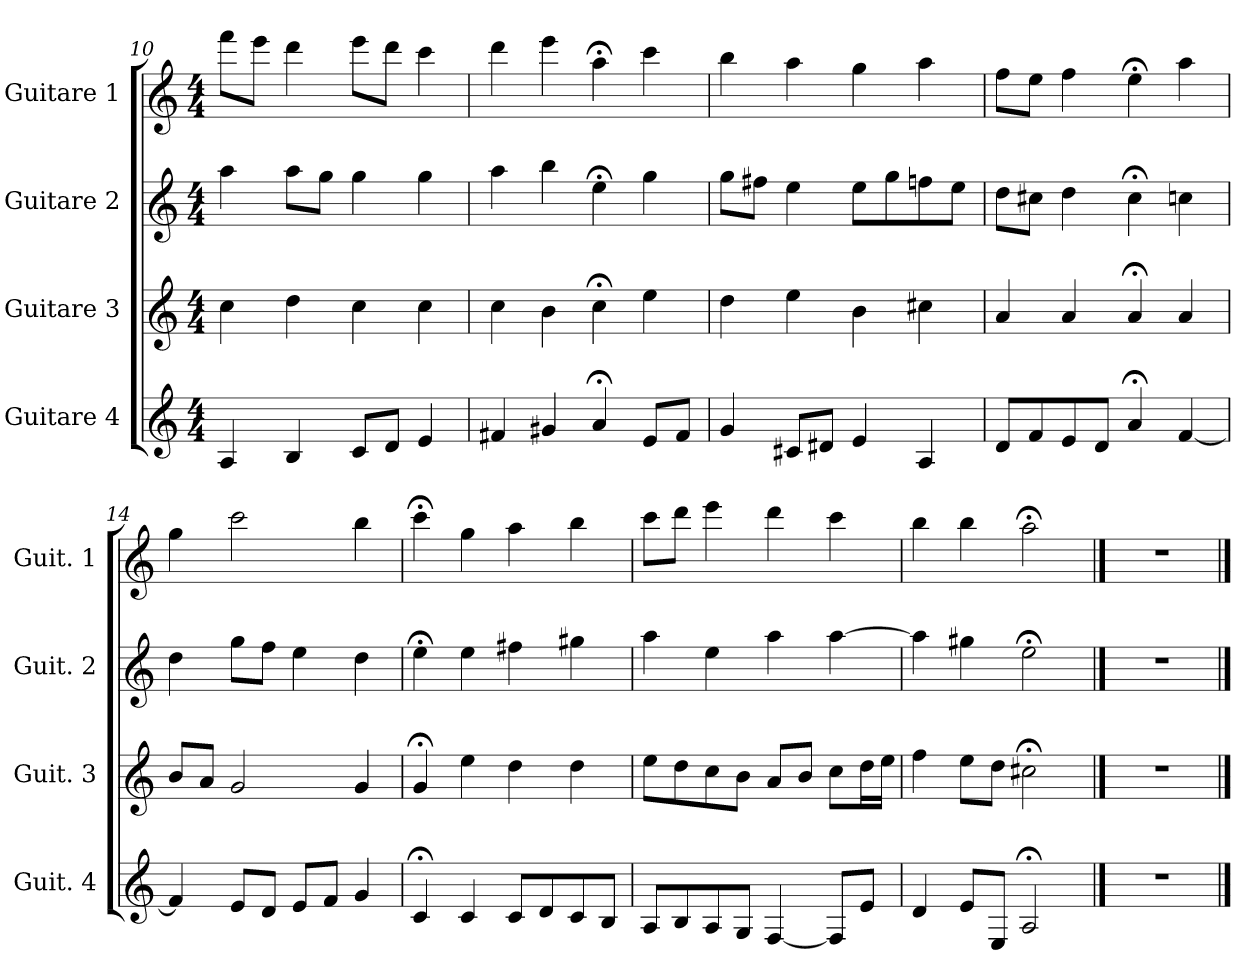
**kern	**kern	**kern	**kern
*part4	*part3	*part2	*part1
*staff4	*staff3	*staff2	*staff1
*I"Guitare 4	*I"Guitare 3	*I"Guitare 2	*I"Guitare 1
*I'Guit. 4	*I'Guit. 3	*I'Guit. 2	*I'Guit. 1
!!LO:PB:g=z
*clefG2	*clefG2	*clefG2	*clefG2
*ITrd7c12	*ITrd7c12	*ITrd7c12	*ITrd7c12
*k[]	*k[]	*k[]	*k[]
*C:	*C:	*C:	*C:
*M4/4	*M4/4	*M4/4	*M4/4
=10	=10	=10	=10
4AA/	4c\	4a\	8ff\L
.	.	.	8ee\J
4BB/	4d\	8a\L	4dd\
.	.	8g\J	.
8C/L	4c\	4g\	8ee\L
8D/J	.	.	8dd\J
4E/	4c\	4g\	4cc\
=11	=11	=11	=11
4F#X/	4c\	4a\	4dd\
4G#X/	4B\	4b\	4ee\
4A;</	4c;<\	4e;<\	4a;<\
8E/L	4e\	4g\	4cc\
8F#/J	.	.	.
=12	=12	=12	=12
4G/	4d\	8g\L	4b\
.	.	8f#X\J	.
8C#X/L	4e\	4e\	4a\
8D#X/J	.	.	.
4E/	4B\	8e\L	4g\
.	.	8g\	.
4AA/	4c#X\	8fn\	4a\
.	.	8e\J	.
!!LO:LB:g=z
=13	=13	=13	=13
8D/L	4A/	8d\L	8f\L
8F/	.	8c#X\J	8e\J
8E/	4A/	4d\	4f\
8D/J	.	.	.
4A;</	4A;</	4c#;<\	4e;<\
[4F/	4A/	4cn\	4a\
=14	=14	=14	=14
4F/]	8B/L	4d\	4g\
.	8A/J	.	.
8E/L	2G/	8g\L	2cc\
8D/J	.	8f\J	.
8E/L	.	4e\	.
8F/J	.	.	.
4G/	4G/	4d\	4b\
=15	=15	=15	=15
4C;</	4G;</	4e;<\	4cc;<\
4C/	4e\	4e\	4g\
8C/L	4d\	4f#X\	4a\
8D/	.	.	.
8C/	4d\	4g#X\	4b\
8BB/J	.	.	.
!!LO:LB:g=z
=16	=16	=16	=16
8AA/L	8e\L	4a\	8cc\L
8BB/	8d\	.	8dd\J
8AA/	8c\	4e\	4ee\
8GG/J	8B\J	.	.
[4FF/	8A/L	4a\	4dd\
.	8B/J	.	.
8FF/L]	8c\L	[4a\	4cc\
8E/J	16d\L	.	.
.	16e\JJ	.	.
=17	=17	=17	=17
4D/	4f\	4a\]	4b\
8E/L	8e\L	4g#X\	4b\
8EE/J	8d\J	.	.
2AA;</	2c#X;<\	2e;<\	2a;<\
==18	==18	==18	==18
1r	1r	1r	1r
==	==	==	==
*-	*-	*-	*-
